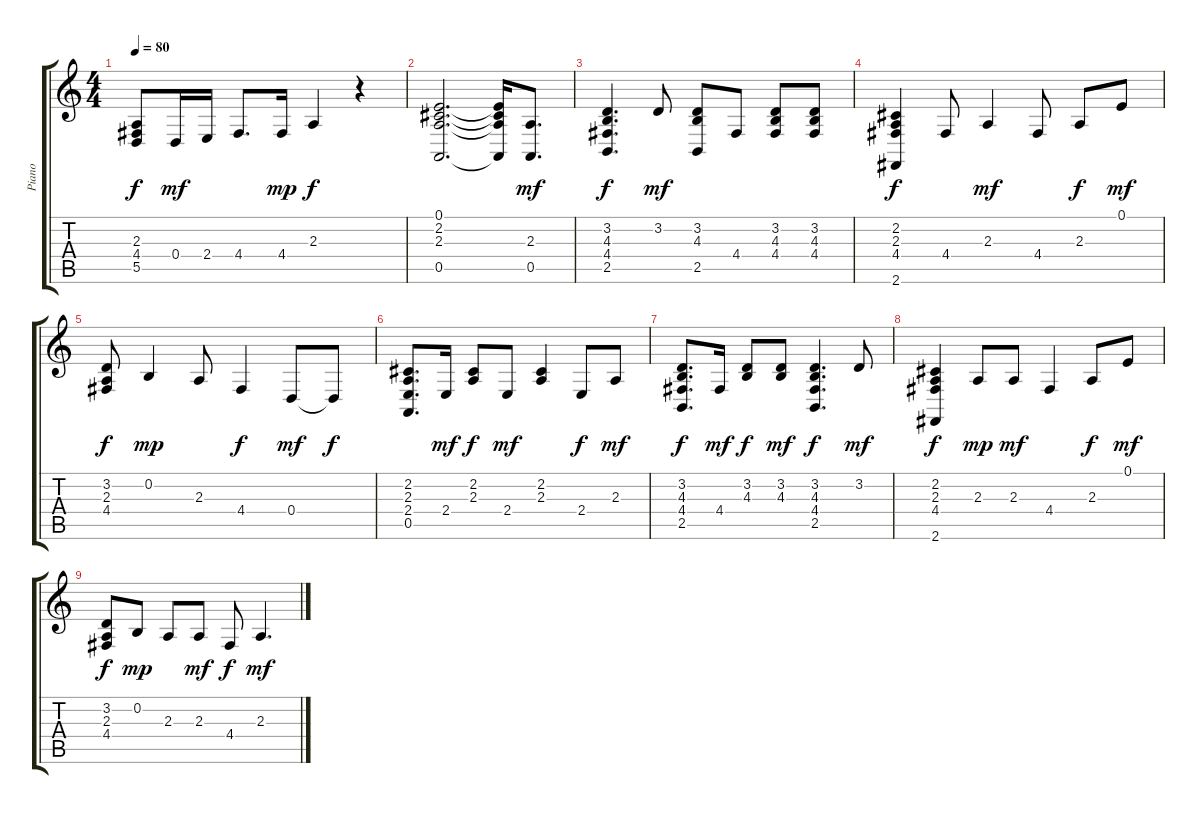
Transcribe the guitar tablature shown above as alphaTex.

\track ("Piano" "Piano") {instrument acousticgrandpiano}
\staff {score tabs}
\tuning (E4 B3 G3 D3 A2 E2) {hide}
\ts (4 4)
\tempo 80
\clef g2
\ks c
(2.3 4.4 5.5).8{dy f} 0.4.16{dy mf} 2.4.16 4.4.8{d} 4.4.16{dy mp} 2.3.4{dy f} r.4 |
(0.1 2.2 2.3 0.5).2{d} (0.1{t} 2.2{t} 2.3{t} 0.5{t}).16 (2.3 0.5).8{d dy mf} |
(3.2 4.3 4.4 2.5).4{d dy f} 3.2.8{dy mf} (3.2 4.3 2.5).8 4.4.8 (3.2 4.3 4.4).8 (3.2 4.3 4.4).8 |
(2.2 2.3 4.4 2.6).4{dy f} 4.4.8 2.3.4{dy mf} 4.4.8 2.3.8{dy f} 0.1.8{dy mf} |
(3.2 2.3 4.4).8{dy f} 0.2.4{dy mp} 2.3.8 4.4.4{dy f} 0.4.8{dy mf} 0.4{t}.8{dy f} |
(2.2 2.3 2.4 0.5).8{d} 2.4.16{dy mf} (2.2 2.3).8{dy f} 2.4.8{dy mf} (2.2 2.3).4 2.4.8{dy f} 2.3.8{dy mf} |
(3.2 4.3 4.4 2.5).8{d dy f} 4.4.16{dy mf} (3.2 4.3).8{dy f} (3.2 4.3).8{dy mf} (3.2 4.3 4.4 2.5).4{d dy f} 3.2.8{dy mf} |
(2.2 2.3 4.4 2.6).4{dy f} 2.3.8{dy mp} 2.3.8{dy mf} 4.4.4 2.3.8{dy f} 0.1.8{dy mf} |
(3.2 2.3 4.4).8{dy f} 0.2.8{dy mp} 2.3.8 2.3.8{dy mf} 4.4.8{dy f} 2.3.4{d dy mf}
